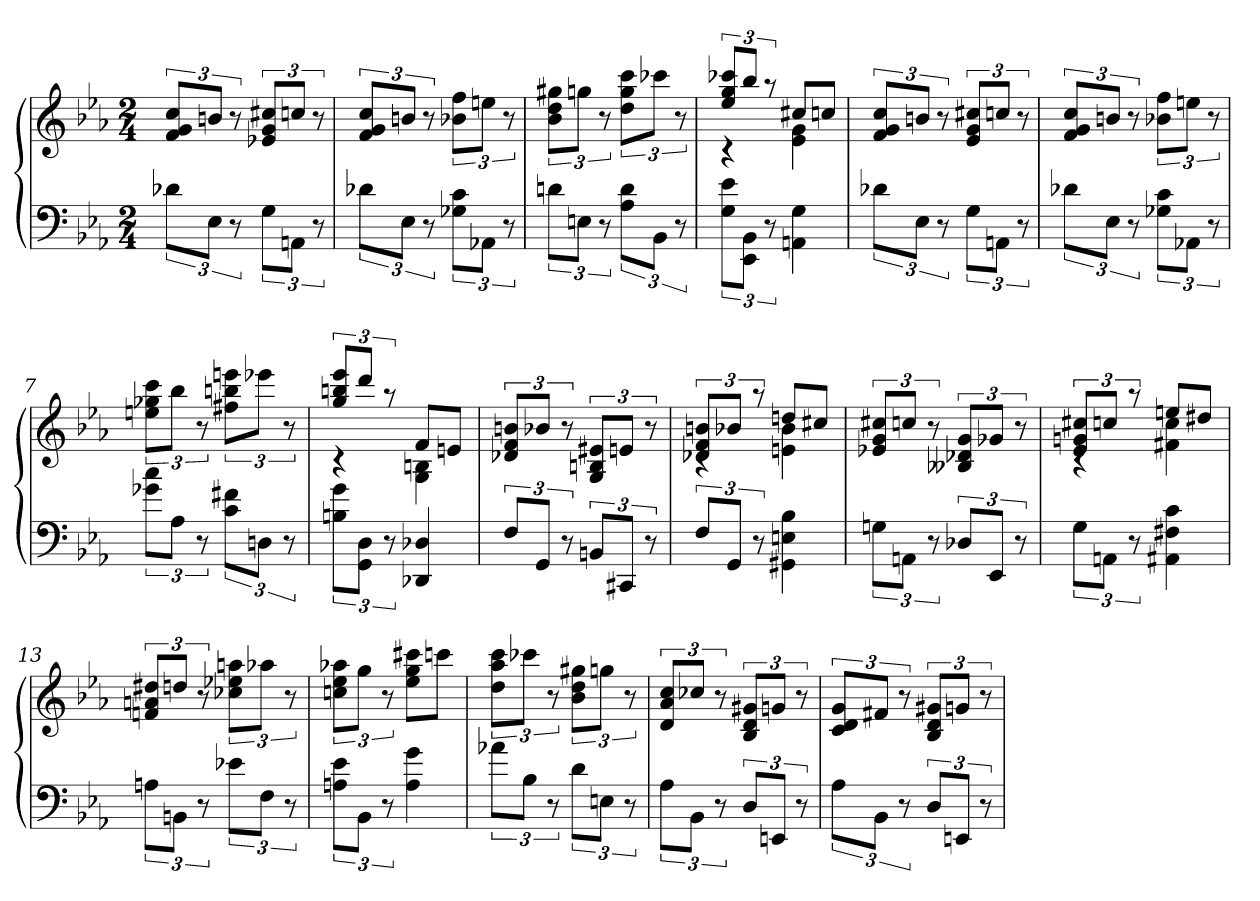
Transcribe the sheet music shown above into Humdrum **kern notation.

**kern	**kern
*part1	*part1
*staff2	*staff1
*clefF4	*clefG2
*k[b-e-a-]	*k[b-e-a-]
*E-:	*E-:
*M2/4	*M2/4
=1	=1
12d-XL	12f 12g 12ccL
12E-J	12bnJ
12r	12r
12GL	12e-X 12g 12cc#XL
12AAnJ	12ccnJ
12r	12r
=2	=2
12d-XL	12f 12g 12ccL
12E-J	12bnJ
12r	12r
12G-X 12cL	12b-X 12ffL
12AA-XJ	12eenJ
12r	12r
=3	=3
12dnL	12b- 12dd 12gg#XL
12EnJ	12ggnJ
12r	12r
12A- 12dL	12dd 12gg 12cccL
12BB-J	12ccc-XJ
12r	12r
=4	=4
*	*^
12G 12e-L	12ee- 12gg 12ccc-XL	4rc
12EE- 12BB-J	12bb-J	.
12r	12raa	.
4AAn 4G	8cc#XL	4e- 4g
.	8ccnJ	.
*	*v	*v
=5	=5
12d-XL	12f 12g 12ccL
12E-J	12bnJ
12r	12r
12GL	12e- 12g 12cc#XL
12AAnJ	12ccnJ
12r	12r
=6	=6
12d-XL	12f 12g 12ccL
12E-J	12bnJ
12r	12r
12G-X 12cL	12b-X 12ffL
12AA-XJ	12eenJ
12r	12r
=7	=7
12g-X 12ccL	12een 12gg-X 12cccL
12A-J	12bb-J
12r	12r
12c 12f#XL	12ff#X 12bbn 12eeenL
12DnJ	12eee-XJ
12r	12r
=8	=8
*	*^
12Bn 12gL	12gg 12bbn 12eee-L	4rc
12GG 12DJ	12dddJ	.
12r	12raa	.
4DD-X 4D-X	8fL	4G 4Bn
.	8enJ	.
*	*v	*v
=9	=9
12FL	12d-X 12f 12bnL
12GGJ	12b-XJ
12r	12r
12BBnL	12G 12Bn 12e#XL
12CC#XJ	12enJ
12r	12r
=10	=10
*	*^
12FL	12d-X 12f 12bnL	4rc
12GGJ	12b-XJ	.
12r	12raa	.
4GG#X 4En 4B-	8ddnL	4en 4b-
.	8cc#XJ	.
*	*v	*v
=11	=11
12GnL	12e-X 12g 12cc#XL
12AAnJ	12ccnJ
12r	12r
12D-XL	12B--X 12d-X 12gL
12EE-J	12g-XJ
12r	12r
=12	=12
*	*^
12GL	12e- 12gn 12cc#XL	4rc
12AAnJ	12ccnJ	.
12r	12raa	.
4AA#X 4F#X 4c	8eenL	4f#X 4cc
.	8dd#XJ	.
*	*v	*v
=13	=13
12AnL	12fn 12an 12dd#XL
12BBnJ	12ddnJ
12r	12r
12e-XL	12cc-X 12ee-X 12aanL
12FJ	12aa-XJ
12r	12r
=14	=14
12An 12e-L	12ccn 12ee- 12aa-XL
12BB-J	12ggJ
12r	12r
4A 4g	8ee- 8gg 8ccc#XL
.	8cccnJ
=15	=15
12a-XL	12dd 12aa- 12cccL
12B-J	12ccc-XJ
12r	12r
12dL	12b- 12dd 12gg#XL
12EnJ	12ggnJ
12r	12r
=16	=16
12A-L	12d 12a- 12ccL
12BB-J	12cc-XJ
12r	12r
12DL	12B- 12d 12g#XL
12EEnJ	12gnJ
12r	12r
=17	=17
12A-L	12c 12d 12gL
12BB-J	12f#XJ
12r	12r
12DL	12B- 12d 12g#XL
12EEnJ	12gnJ
12r	12r
=	=
*-	*-
